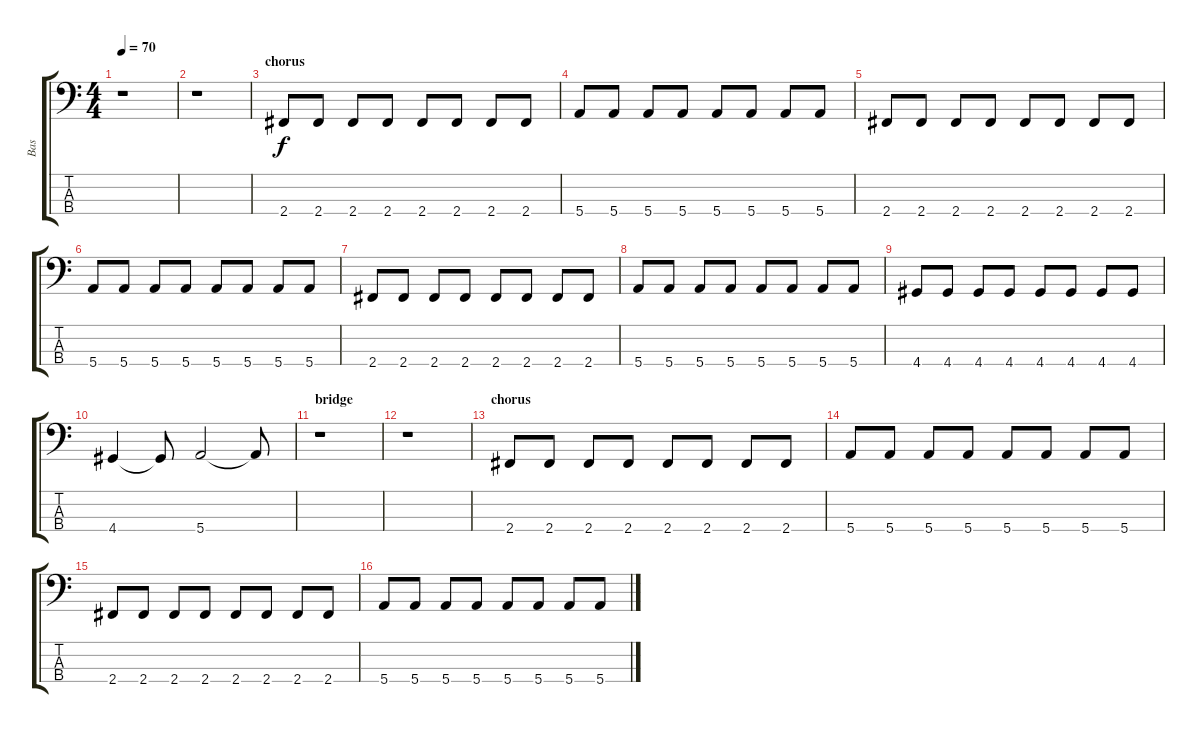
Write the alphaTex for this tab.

\track ("Bas" "Bas") {instrument electricbassfinger}
\staff {score tabs}
\tuning (G2 D2 A1 E1) {hide}
\ts (4 4)
\tempo 70
\clef f4
\ks c
r.1{dy f} |
r.1 |
\section ("" "chorus")
2.4.8 2.4.8 2.4.8 2.4.8 2.4.8 2.4.8 2.4.8 2.4.8 |
5.4.8 5.4.8 5.4.8 5.4.8 5.4.8 5.4.8 5.4.8 5.4.8 |
2.4.8 2.4.8 2.4.8 2.4.8 2.4.8 2.4.8 2.4.8 2.4.8 |
5.4.8 5.4.8 5.4.8 5.4.8 5.4.8 5.4.8 5.4.8 5.4.8 |
2.4.8 2.4.8 2.4.8 2.4.8 2.4.8 2.4.8 2.4.8 2.4.8 |
5.4.8 5.4.8 5.4.8 5.4.8 5.4.8 5.4.8 5.4.8 5.4.8 |
4.4.8 4.4.8 4.4.8 4.4.8 4.4.8 4.4.8 4.4.8 4.4.8 |
4.4.4 4.4{t}.8 5.4.2 5.4{t}.8 |
\section ("" "bridge")
r.1 |
r.1 |
\section ("" "chorus")
2.4.8 2.4.8 2.4.8 2.4.8 2.4.8 2.4.8 2.4.8 2.4.8 |
5.4.8 5.4.8 5.4.8 5.4.8 5.4.8 5.4.8 5.4.8 5.4.8 |
2.4.8 2.4.8 2.4.8 2.4.8 2.4.8 2.4.8 2.4.8 2.4.8 |
5.4.8 5.4.8 5.4.8 5.4.8 5.4.8 5.4.8 5.4.8 5.4.8
